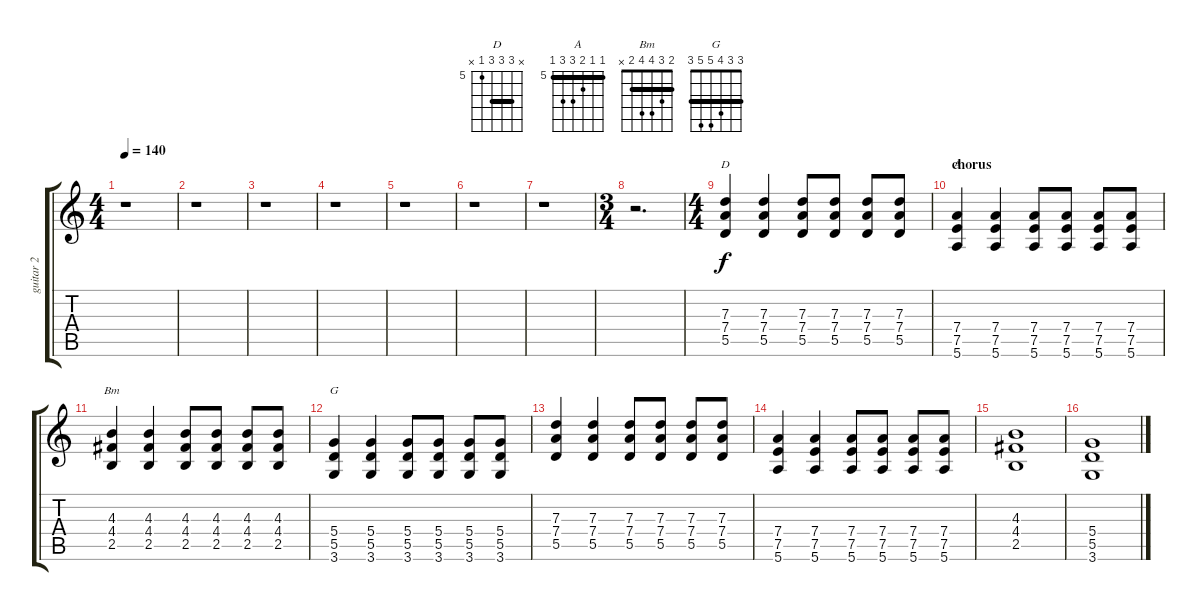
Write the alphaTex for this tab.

\track ("guitar 2" "guitar 2") {instrument overdrivenguitar}
\staff {score tabs}
\tuning (E4 B3 G3 D3 A2 E2) {hide}
\chord ("D" x 7 7 7 5 x) {firstfret 5 barre 7}
\chord ("A" 5 5 6 7 7 5) {firstfret 5 barre 5}
\chord ("Bm" 2 3 4 4 2 x) {barre 2}
\chord ("G" 3 3 4 5 5 3) {barre 3}
\ts (4 4)
\tempo 140
\clef g2
\ks c
r.1{dy f} |
r.1 |
r.1 |
r.1 |
r.1 |
r.1 |
r.1 |
\ts (3 4)
r.2{d} |
\ts (4 4)
(7.3 7.4 5.5).4{ch "D" instrument overdrivenguitar} (7.3 7.4 5.5).4 (7.3 7.4 5.5).8 (7.3 7.4 5.5).8 (7.3 7.4 5.5).8 (7.3 7.4 5.5).8 |
\section ("" "chorus")
(7.4 7.5 5.6).4{ch "A"} (7.4 7.5 5.6).4 (7.4 7.5 5.6).8 (7.4 7.5 5.6).8 (7.4 7.5 5.6).8 (7.4 7.5 5.6).8 |
(4.3 4.4 2.5).4{ch "Bm"} (4.3 4.4 2.5).4 (4.3 4.4 2.5).8 (4.3 4.4 2.5).8 (4.3 4.4 2.5).8 (4.3 4.4 2.5).8 |
(5.4 5.5 3.6).4{ch "G"} (5.4 5.5 3.6).4 (5.4 5.5 3.6).8 (5.4 5.5 3.6).8 (5.4 5.5 3.6).8 (5.4 5.5 3.6).8 |
(7.3 7.4 5.5).4 (7.3 7.4 5.5).4 (7.3 7.4 5.5).8 (7.3 7.4 5.5).8 (7.3 7.4 5.5).8 (7.3 7.4 5.5).8 |
(7.4 7.5 5.6).4 (7.4 7.5 5.6).4 (7.4 7.5 5.6).8 (7.4 7.5 5.6).8 (7.4 7.5 5.6).8 (7.4 7.5 5.6).8 |
(4.3 4.4 2.5).1 |
(5.4 5.5 3.6).1
